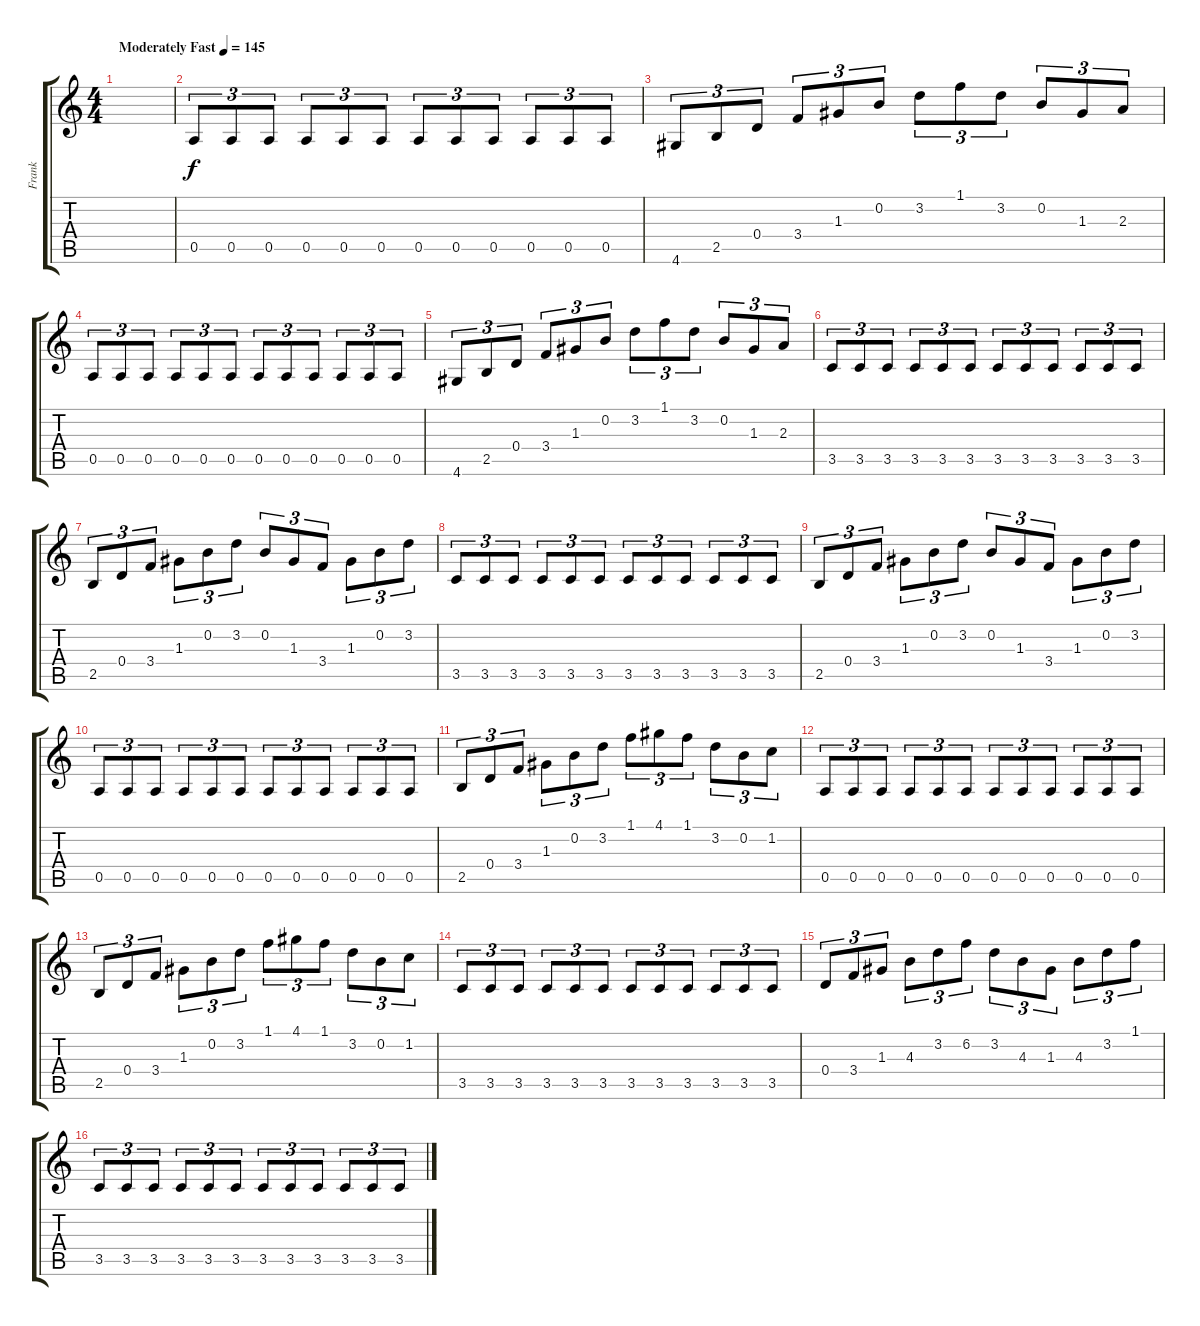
\track ("Frank" "Frank") {instrument distortionguitar}
\staff {score tabs}
\tuning (E4 B3 G3 D3 A2 E2) {hide}
\ts (4 4)
\tempo (145 "Moderately Fast")
\clef g2
\ks c
|
0.5.8{tu (3 2)} 0.5.8{tu (3 2)} 0.5.8{tu (3 2)} 0.5.8{tu (3 2)} 0.5.8{tu (3 2)} 0.5.8{tu (3 2)} 0.5.8{tu (3 2)} 0.5.8{tu (3 2)} 0.5.8{tu (3 2)} 0.5.8{tu (3 2)} 0.5.8{tu (3 2)} 0.5.8{tu (3 2)} |
4.6.8{tu (3 2)} 2.5.8{tu (3 2)} 0.4.8{tu (3 2)} 3.4.8{tu (3 2)} 1.3.8{tu (3 2)} 0.2.8{tu (3 2)} 3.2.8{tu (3 2)} 1.1.8{tu (3 2)} 3.2.8{tu (3 2)} 0.2.8{tu (3 2)} 1.3.8{tu (3 2)} 2.3.8{tu (3 2)} |
0.5.8{tu (3 2)} 0.5.8{tu (3 2)} 0.5.8{tu (3 2)} 0.5.8{tu (3 2)} 0.5.8{tu (3 2)} 0.5.8{tu (3 2)} 0.5.8{tu (3 2)} 0.5.8{tu (3 2)} 0.5.8{tu (3 2)} 0.5.8{tu (3 2)} 0.5.8{tu (3 2)} 0.5.8{tu (3 2)} |
4.6.8{tu (3 2)} 2.5.8{tu (3 2)} 0.4.8{tu (3 2)} 3.4.8{tu (3 2)} 1.3.8{tu (3 2)} 0.2.8{tu (3 2)} 3.2.8{tu (3 2)} 1.1.8{tu (3 2)} 3.2.8{tu (3 2)} 0.2.8{tu (3 2)} 1.3.8{tu (3 2)} 2.3.8{tu (3 2)} |
3.5.8{tu (3 2)} 3.5.8{tu (3 2)} 3.5.8{tu (3 2)} 3.5.8{tu (3 2)} 3.5.8{tu (3 2)} 3.5.8{tu (3 2)} 3.5.8{tu (3 2)} 3.5.8{tu (3 2)} 3.5.8{tu (3 2)} 3.5.8{tu (3 2)} 3.5.8{tu (3 2)} 3.5.8{tu (3 2)} |
2.5.8{tu (3 2)} 0.4.8{tu (3 2)} 3.4.8{tu (3 2)} 1.3.8{tu (3 2)} 0.2.8{tu (3 2)} 3.2.8{tu (3 2)} 0.2.8{tu (3 2)} 1.3.8{tu (3 2)} 3.4.8{tu (3 2)} 1.3.8{tu (3 2)} 0.2.8{tu (3 2)} 3.2.8{tu (3 2)} |
3.5.8{tu (3 2)} 3.5.8{tu (3 2)} 3.5.8{tu (3 2)} 3.5.8{tu (3 2)} 3.5.8{tu (3 2)} 3.5.8{tu (3 2)} 3.5.8{tu (3 2)} 3.5.8{tu (3 2)} 3.5.8{tu (3 2)} 3.5.8{tu (3 2)} 3.5.8{tu (3 2)} 3.5.8{tu (3 2)} |
2.5.8{tu (3 2)} 0.4.8{tu (3 2)} 3.4.8{tu (3 2)} 1.3.8{tu (3 2)} 0.2.8{tu (3 2)} 3.2.8{tu (3 2)} 0.2.8{tu (3 2)} 1.3.8{tu (3 2)} 3.4.8{tu (3 2)} 1.3.8{tu (3 2)} 0.2.8{tu (3 2)} 3.2.8{tu (3 2)} |
0.5.8{tu (3 2)} 0.5.8{tu (3 2)} 0.5.8{tu (3 2)} 0.5.8{tu (3 2)} 0.5.8{tu (3 2)} 0.5.8{tu (3 2)} 0.5.8{tu (3 2)} 0.5.8{tu (3 2)} 0.5.8{tu (3 2)} 0.5.8{tu (3 2)} 0.5.8{tu (3 2)} 0.5.8{tu (3 2)} |
2.5.8{tu (3 2)} 0.4.8{tu (3 2)} 3.4.8{tu (3 2)} 1.3.8{tu (3 2)} 0.2.8{tu (3 2)} 3.2.8{tu (3 2)} 1.1.8{tu (3 2)} 4.1.8{tu (3 2)} 1.1.8{tu (3 2)} 3.2.8{tu (3 2)} 0.2.8{tu (3 2)} 1.2.8{tu (3 2)} |
0.5.8{tu (3 2)} 0.5.8{tu (3 2)} 0.5.8{tu (3 2)} 0.5.8{tu (3 2)} 0.5.8{tu (3 2)} 0.5.8{tu (3 2)} 0.5.8{tu (3 2)} 0.5.8{tu (3 2)} 0.5.8{tu (3 2)} 0.5.8{tu (3 2)} 0.5.8{tu (3 2)} 0.5.8{tu (3 2)} |
2.5.8{tu (3 2)} 0.4.8{tu (3 2)} 3.4.8{tu (3 2)} 1.3.8{tu (3 2)} 0.2.8{tu (3 2)} 3.2.8{tu (3 2)} 1.1.8{tu (3 2)} 4.1.8{tu (3 2)} 1.1.8{tu (3 2)} 3.2.8{tu (3 2)} 0.2.8{tu (3 2)} 1.2.8{tu (3 2)} |
3.5.8{tu (3 2)} 3.5.8{tu (3 2)} 3.5.8{tu (3 2)} 3.5.8{tu (3 2)} 3.5.8{tu (3 2)} 3.5.8{tu (3 2)} 3.5.8{tu (3 2)} 3.5.8{tu (3 2)} 3.5.8{tu (3 2)} 3.5.8{tu (3 2)} 3.5.8{tu (3 2)} 3.5.8{tu (3 2)} |
0.4.8{tu (3 2)} 3.4.8{tu (3 2)} 1.3.8{tu (3 2)} 4.3.8{tu (3 2)} 3.2.8{tu (3 2)} 6.2.8{tu (3 2)} 3.2.8{tu (3 2)} 4.3.8{tu (3 2)} 1.3.8{tu (3 2)} 4.3.8{tu (3 2)} 3.2.8{tu (3 2)} 1.1.8{tu (3 2)} |
3.5.8{tu (3 2)} 3.5.8{tu (3 2)} 3.5.8{tu (3 2)} 3.5.8{tu (3 2)} 3.5.8{tu (3 2)} 3.5.8{tu (3 2)} 3.5.8{tu (3 2)} 3.5.8{tu (3 2)} 3.5.8{tu (3 2)} 3.5.8{tu (3 2)} 3.5.8{tu (3 2)} 3.5.8{tu (3 2)}
